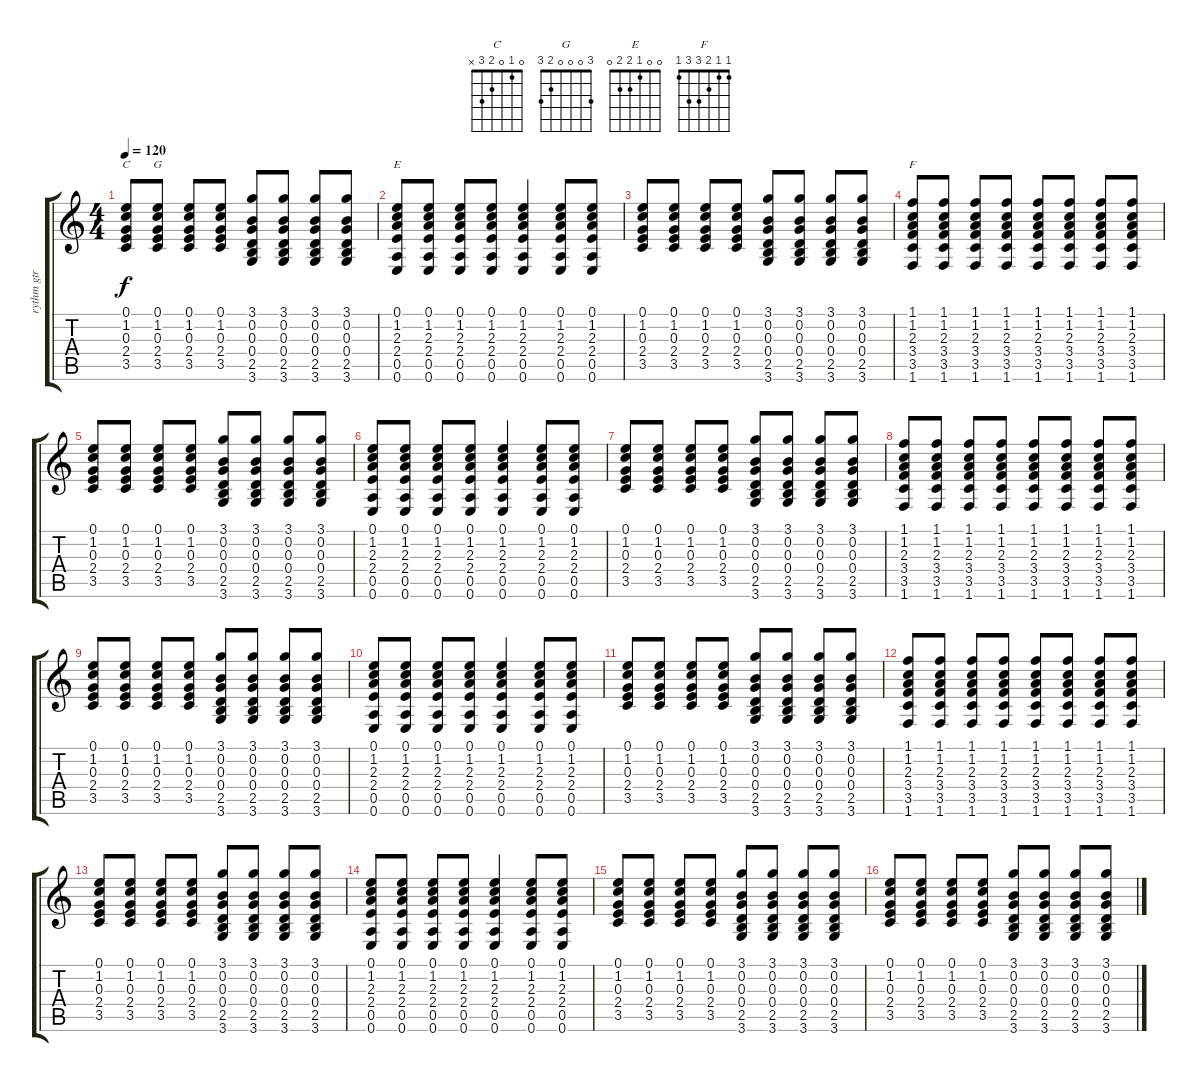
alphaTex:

\track ("rythm gtr" "rythm gtr") {instrument overdrivenguitar}
\staff {score tabs}
\tuning (E4 B3 G3 D3 A2 E2) {hide}
\chord ("C" 0 1 0 2 3 x)
\chord ("G" 3 0 0 0 2 3)
\chord ("E" 0 0 1 2 2 0)
\chord ("F" 1 1 2 3 3 1)
\ts (4 4)
\tempo 120
\clef g2
\ks c
(0.1 1.2 0.3 2.4 3.5).8{ch "C" dy f volume 12 instrument overdrivenguitar} (0.1 1.2 0.3 2.4 3.5).8{ch "G"} (0.1 1.2 0.3 2.4 3.5).8 (0.1 1.2 0.3 2.4 3.5).8 (3.1 0.2 0.3 0.4 2.5 3.6).8 (3.1 0.2 0.3 0.4 2.5 3.6).8 (3.1 0.2 0.3 0.4 2.5 3.6).8 (3.1 0.2 0.3 0.4 2.5 3.6).8 |
(0.1 1.2 2.3 2.4 0.5 0.6).8{ch "E"} (0.1 1.2 2.3 2.4 0.5 0.6).8 (0.1 1.2 2.3 2.4 0.5 0.6).8 (0.1 1.2 2.3 2.4 0.5 0.6).8 (0.1 1.2 2.3 2.4 0.5 0.6).4 (0.1 1.2 2.3 2.4 0.5 0.6).8 (0.1 1.2 2.3 2.4 0.5 0.6).8 |
(0.1 1.2 0.3 2.4 3.5).8 (0.1 1.2 0.3 2.4 3.5).8 (0.1 1.2 0.3 2.4 3.5).8 (0.1 1.2 0.3 2.4 3.5).8 (3.1 0.2 0.3 0.4 2.5 3.6).8 (3.1 0.2 0.3 0.4 2.5 3.6).8 (3.1 0.2 0.3 0.4 2.5 3.6).8 (3.1 0.2 0.3 0.4 2.5 3.6).8 |
(1.1 1.2 2.3 3.4 3.5 1.6).8{ch "F"} (1.1 1.2 2.3 3.4 3.5 1.6).8 (1.1 1.2 2.3 3.4 3.5 1.6).8 (1.1 1.2 2.3 3.4 3.5 1.6).8 (1.1 1.2 2.3 3.4 3.5 1.6).8 (1.1 1.2 2.3 3.4 3.5 1.6).8 (1.1 1.2 2.3 3.4 3.5 1.6).8 (1.1 1.2 2.3 3.4 3.5 1.6).8 |
(0.1 1.2 0.3 2.4 3.5).8{volume 12 instrument overdrivenguitar} (0.1 1.2 0.3 2.4 3.5).8 (0.1 1.2 0.3 2.4 3.5).8 (0.1 1.2 0.3 2.4 3.5).8 (3.1 0.2 0.3 0.4 2.5 3.6).8 (3.1 0.2 0.3 0.4 2.5 3.6).8 (3.1 0.2 0.3 0.4 2.5 3.6).8 (3.1 0.2 0.3 0.4 2.5 3.6).8 |
(0.1 1.2 2.3 2.4 0.5 0.6).8 (0.1 1.2 2.3 2.4 0.5 0.6).8 (0.1 1.2 2.3 2.4 0.5 0.6).8 (0.1 1.2 2.3 2.4 0.5 0.6).8 (0.1 1.2 2.3 2.4 0.5 0.6).4 (0.1 1.2 2.3 2.4 0.5 0.6).8 (0.1 1.2 2.3 2.4 0.5 0.6).8 |
(0.1 1.2 0.3 2.4 3.5).8 (0.1 1.2 0.3 2.4 3.5).8 (0.1 1.2 0.3 2.4 3.5).8 (0.1 1.2 0.3 2.4 3.5).8 (3.1 0.2 0.3 0.4 2.5 3.6).8 (3.1 0.2 0.3 0.4 2.5 3.6).8 (3.1 0.2 0.3 0.4 2.5 3.6).8 (3.1 0.2 0.3 0.4 2.5 3.6).8 |
(1.1 1.2 2.3 3.4 3.5 1.6).8 (1.1 1.2 2.3 3.4 3.5 1.6).8 (1.1 1.2 2.3 3.4 3.5 1.6).8 (1.1 1.2 2.3 3.4 3.5 1.6).8 (1.1 1.2 2.3 3.4 3.5 1.6).8 (1.1 1.2 2.3 3.4 3.5 1.6).8 (1.1 1.2 2.3 3.4 3.5 1.6).8 (1.1 1.2 2.3 3.4 3.5 1.6).8 |
(0.1 1.2 0.3 2.4 3.5).8{volume 12 instrument overdrivenguitar} (0.1 1.2 0.3 2.4 3.5).8 (0.1 1.2 0.3 2.4 3.5).8 (0.1 1.2 0.3 2.4 3.5).8 (3.1 0.2 0.3 0.4 2.5 3.6).8 (3.1 0.2 0.3 0.4 2.5 3.6).8 (3.1 0.2 0.3 0.4 2.5 3.6).8 (3.1 0.2 0.3 0.4 2.5 3.6).8 |
(0.1 1.2 2.3 2.4 0.5 0.6).8 (0.1 1.2 2.3 2.4 0.5 0.6).8 (0.1 1.2 2.3 2.4 0.5 0.6).8 (0.1 1.2 2.3 2.4 0.5 0.6).8 (0.1 1.2 2.3 2.4 0.5 0.6).4 (0.1 1.2 2.3 2.4 0.5 0.6).8 (0.1 1.2 2.3 2.4 0.5 0.6).8 |
(0.1 1.2 0.3 2.4 3.5).8 (0.1 1.2 0.3 2.4 3.5).8 (0.1 1.2 0.3 2.4 3.5).8 (0.1 1.2 0.3 2.4 3.5).8 (3.1 0.2 0.3 0.4 2.5 3.6).8 (3.1 0.2 0.3 0.4 2.5 3.6).8 (3.1 0.2 0.3 0.4 2.5 3.6).8 (3.1 0.2 0.3 0.4 2.5 3.6).8 |
(1.1 1.2 2.3 3.4 3.5 1.6).8 (1.1 1.2 2.3 3.4 3.5 1.6).8 (1.1 1.2 2.3 3.4 3.5 1.6).8 (1.1 1.2 2.3 3.4 3.5 1.6).8 (1.1 1.2 2.3 3.4 3.5 1.6).8 (1.1 1.2 2.3 3.4 3.5 1.6).8 (1.1 1.2 2.3 3.4 3.5 1.6).8 (1.1 1.2 2.3 3.4 3.5 1.6).8 |
(0.1 1.2 0.3 2.4 3.5).8{volume 12 instrument overdrivenguitar} (0.1 1.2 0.3 2.4 3.5).8 (0.1 1.2 0.3 2.4 3.5).8 (0.1 1.2 0.3 2.4 3.5).8 (3.1 0.2 0.3 0.4 2.5 3.6).8 (3.1 0.2 0.3 0.4 2.5 3.6).8 (3.1 0.2 0.3 0.4 2.5 3.6).8 (3.1 0.2 0.3 0.4 2.5 3.6).8 |
(0.1 1.2 2.3 2.4 0.5 0.6).8 (0.1 1.2 2.3 2.4 0.5 0.6).8 (0.1 1.2 2.3 2.4 0.5 0.6).8 (0.1 1.2 2.3 2.4 0.5 0.6).8 (0.1 1.2 2.3 2.4 0.5 0.6).4 (0.1 1.2 2.3 2.4 0.5 0.6).8 (0.1 1.2 2.3 2.4 0.5 0.6).8 |
(0.1 1.2 0.3 2.4 3.5).8 (0.1 1.2 0.3 2.4 3.5).8 (0.1 1.2 0.3 2.4 3.5).8 (0.1 1.2 0.3 2.4 3.5).8 (3.1 0.2 0.3 0.4 2.5 3.6).8 (3.1 0.2 0.3 0.4 2.5 3.6).8 (3.1 0.2 0.3 0.4 2.5 3.6).8 (3.1 0.2 0.3 0.4 2.5 3.6).8 |
(0.1 1.2 0.3 2.4 3.5).8{volume 12 instrument overdrivenguitar} (0.1 1.2 0.3 2.4 3.5).8 (0.1 1.2 0.3 2.4 3.5).8 (0.1 1.2 0.3 2.4 3.5).8 (3.1 0.2 0.3 0.4 2.5 3.6).8 (3.1 0.2 0.3 0.4 2.5 3.6).8 (3.1 0.2 0.3 0.4 2.5 3.6).8 (3.1 0.2 0.3 0.4 2.5 3.6).8
